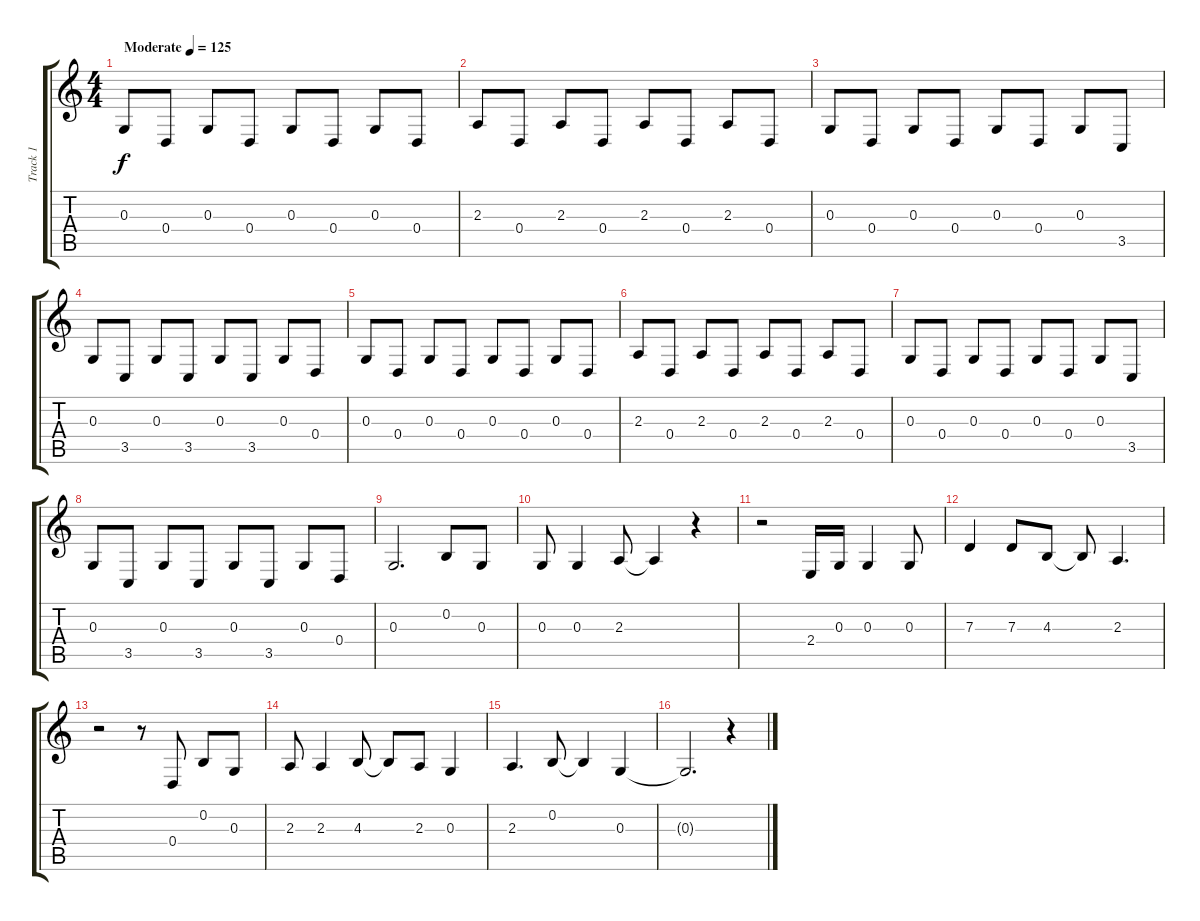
\track ("Track 1" "Track 1") {instrument acousticgrandpiano}
\staff {score tabs}
\tuning (E4 B3 G3 D3 A2 E2) {hide}
\ts (4 4)
\tempo (125 "Moderate")
\clef g2
\ks c
0.3.8{dy f instrument acousticgrandpiano} 0.4.8 0.3.8 0.4.8 0.3.8 0.4.8 0.3.8 0.4.8 |
2.3.8 0.4.8 2.3.8 0.4.8 2.3.8 0.4.8 2.3.8 0.4.8 |
0.3.8 0.4.8 0.3.8 0.4.8 0.3.8 0.4.8 0.3.8 3.5.8 |
0.3.8 3.5.8 0.3.8 3.5.8 0.3.8 3.5.8 0.3.8 0.4.8 |
0.3.8 0.4.8 0.3.8 0.4.8 0.3.8 0.4.8 0.3.8 0.4.8 |
2.3.8 0.4.8 2.3.8 0.4.8 2.3.8 0.4.8 2.3.8 0.4.8 |
0.3.8 0.4.8 0.3.8 0.4.8 0.3.8 0.4.8 0.3.8 3.5.8 |
0.3.8 3.5.8 0.3.8 3.5.8 0.3.8 3.5.8 0.3.8 0.4.8 |
0.3.2{d} 0.2.8 0.3.8 |
0.3.8 0.3.4 2.3.8 2.3{t}.4 r.4 |
r.2 2.4.16 0.3.16 0.3.4 0.3.8 |
7.3.4 7.3.8 4.3.8 4.3{t}.8 2.3.4{d} |
r.2 r.8 0.4.8 0.2.8 0.3.8 |
2.3.8 2.3.4 4.3.8 4.3{t}.8 2.3.8 0.3.4 |
2.3.4{d} 0.2.8 0.2{t}.4 0.3.4 |
0.3{t}.2{d} r.4
